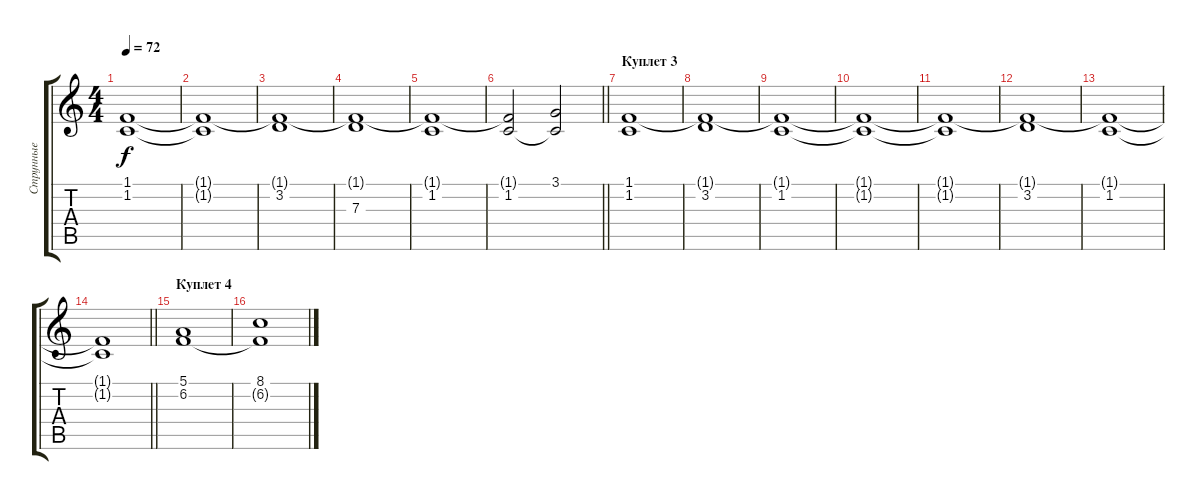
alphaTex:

\track ("Струнные" "Струнные") {instrument stringensemble1}
\staff {score tabs}
\tuning (E4 B3 G3 D3 A2 E2) {hide}
\ts (4 4)
\tempo 72
\clef g2
\ks c
(1.1{t} 1.2).1{dy f} |
(1.1{t} 1.2{t}).1 |
(1.1{t} 3.2).1 |
(1.1{t} 7.3).1 |
(1.1{t} 1.2).1 |
\barLineRight lightlight
(1.1{t} 1.2).2 (3.1 1.2{t}).2 |
\section ("" "Куплет 3")
(1.1 1.2).1 |
(1.1{t} 3.2).1 |
(1.1{t} 1.2).1 |
(1.1{t} 1.2{t}).1 |
(1.1{t} 1.2{t}).1 |
(1.1{t} 3.2).1 |
(1.1{t} 1.2).1 |
\barLineRight lightlight
(1.1{t} 1.2{t}).1 |
\section ("" "Куплет 4")
(5.1 6.2).1 |
(8.1 6.2{t}).1
